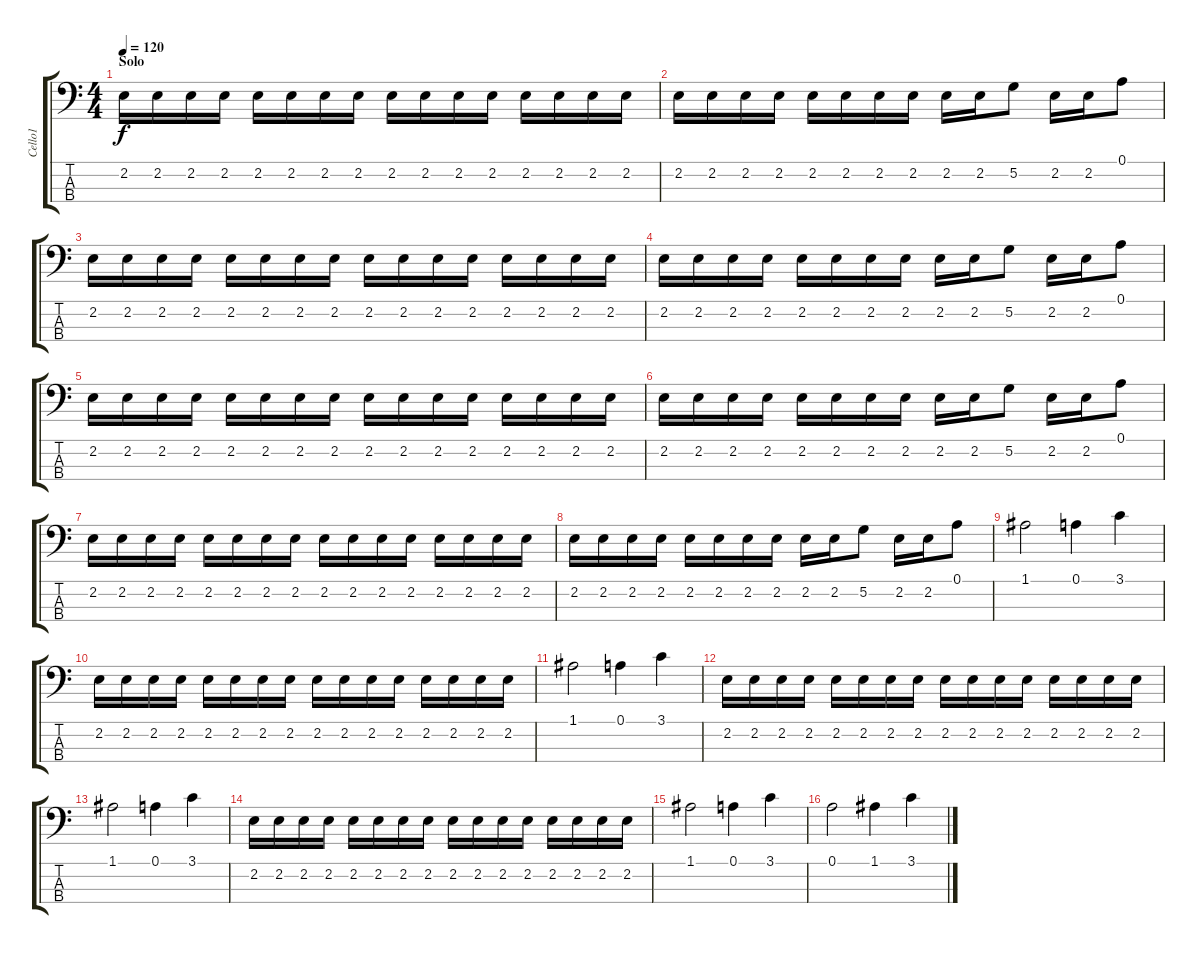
\track ("Cello1" "Cello1") {instrument distortionguitar}
\staff {score tabs}
\tuning (A2 D2 G1 C1) {hide}
\ts (4 4)
\section ("" "Solo")
\tempo 120
\clef f4
\ks c
2.2.16{dy f} 2.2.16 2.2.16 2.2.16 2.2.16 2.2.16 2.2.16 2.2.16 2.2.16 2.2.16 2.2.16 2.2.16 2.2.16 2.2.16 2.2.16 2.2.16 |
2.2.16 2.2.16 2.2.16 2.2.16 2.2.16 2.2.16 2.2.16 2.2.16 2.2.16 2.2.16 5.2.8 2.2.16 2.2.16 0.1.8 |
2.2.16 2.2.16 2.2.16 2.2.16 2.2.16 2.2.16 2.2.16 2.2.16 2.2.16 2.2.16 2.2.16 2.2.16 2.2.16 2.2.16 2.2.16 2.2.16 |
2.2.16 2.2.16 2.2.16 2.2.16 2.2.16 2.2.16 2.2.16 2.2.16 2.2.16 2.2.16 5.2.8 2.2.16 2.2.16 0.1.8 |
2.2.16 2.2.16 2.2.16 2.2.16 2.2.16 2.2.16 2.2.16 2.2.16 2.2.16 2.2.16 2.2.16 2.2.16 2.2.16 2.2.16 2.2.16 2.2.16 |
2.2.16 2.2.16 2.2.16 2.2.16 2.2.16 2.2.16 2.2.16 2.2.16 2.2.16 2.2.16 5.2.8 2.2.16 2.2.16 0.1.8 |
2.2.16 2.2.16 2.2.16 2.2.16 2.2.16 2.2.16 2.2.16 2.2.16 2.2.16 2.2.16 2.2.16 2.2.16 2.2.16 2.2.16 2.2.16 2.2.16 |
2.2.16 2.2.16 2.2.16 2.2.16 2.2.16 2.2.16 2.2.16 2.2.16 2.2.16 2.2.16 5.2.8 2.2.16 2.2.16 0.1.8 |
1.1.2 0.1.4 3.1.4 |
2.2.16 2.2.16 2.2.16 2.2.16 2.2.16 2.2.16 2.2.16 2.2.16 2.2.16 2.2.16 2.2.16 2.2.16 2.2.16 2.2.16 2.2.16 2.2.16 |
1.1.2 0.1.4 3.1.4 |
2.2.16 2.2.16 2.2.16 2.2.16 2.2.16 2.2.16 2.2.16 2.2.16 2.2.16 2.2.16 2.2.16 2.2.16 2.2.16 2.2.16 2.2.16 2.2.16 |
1.1.2 0.1.4 3.1.4 |
2.2.16 2.2.16 2.2.16 2.2.16 2.2.16 2.2.16 2.2.16 2.2.16 2.2.16 2.2.16 2.2.16 2.2.16 2.2.16 2.2.16 2.2.16 2.2.16 |
1.1.2 0.1.4 3.1.4 |
0.1.2 1.1.4 3.1.4
